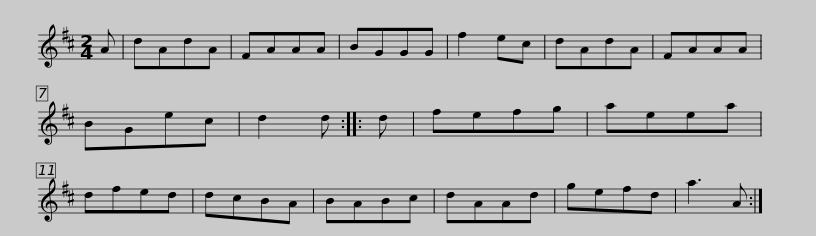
X:1
L:1/8
M:2/4
I:linebreak $
K:D
V:1 treble
V:1
 A | dAdA | FAAA | BGGG | f2 ec | %5
 dAdA | FAAA | BGec | d2 d :: d | %10
 fefg | aeea |$ dfed | dcBA | BABc | %15
 dAAd | gefd | a3 A :| %18
